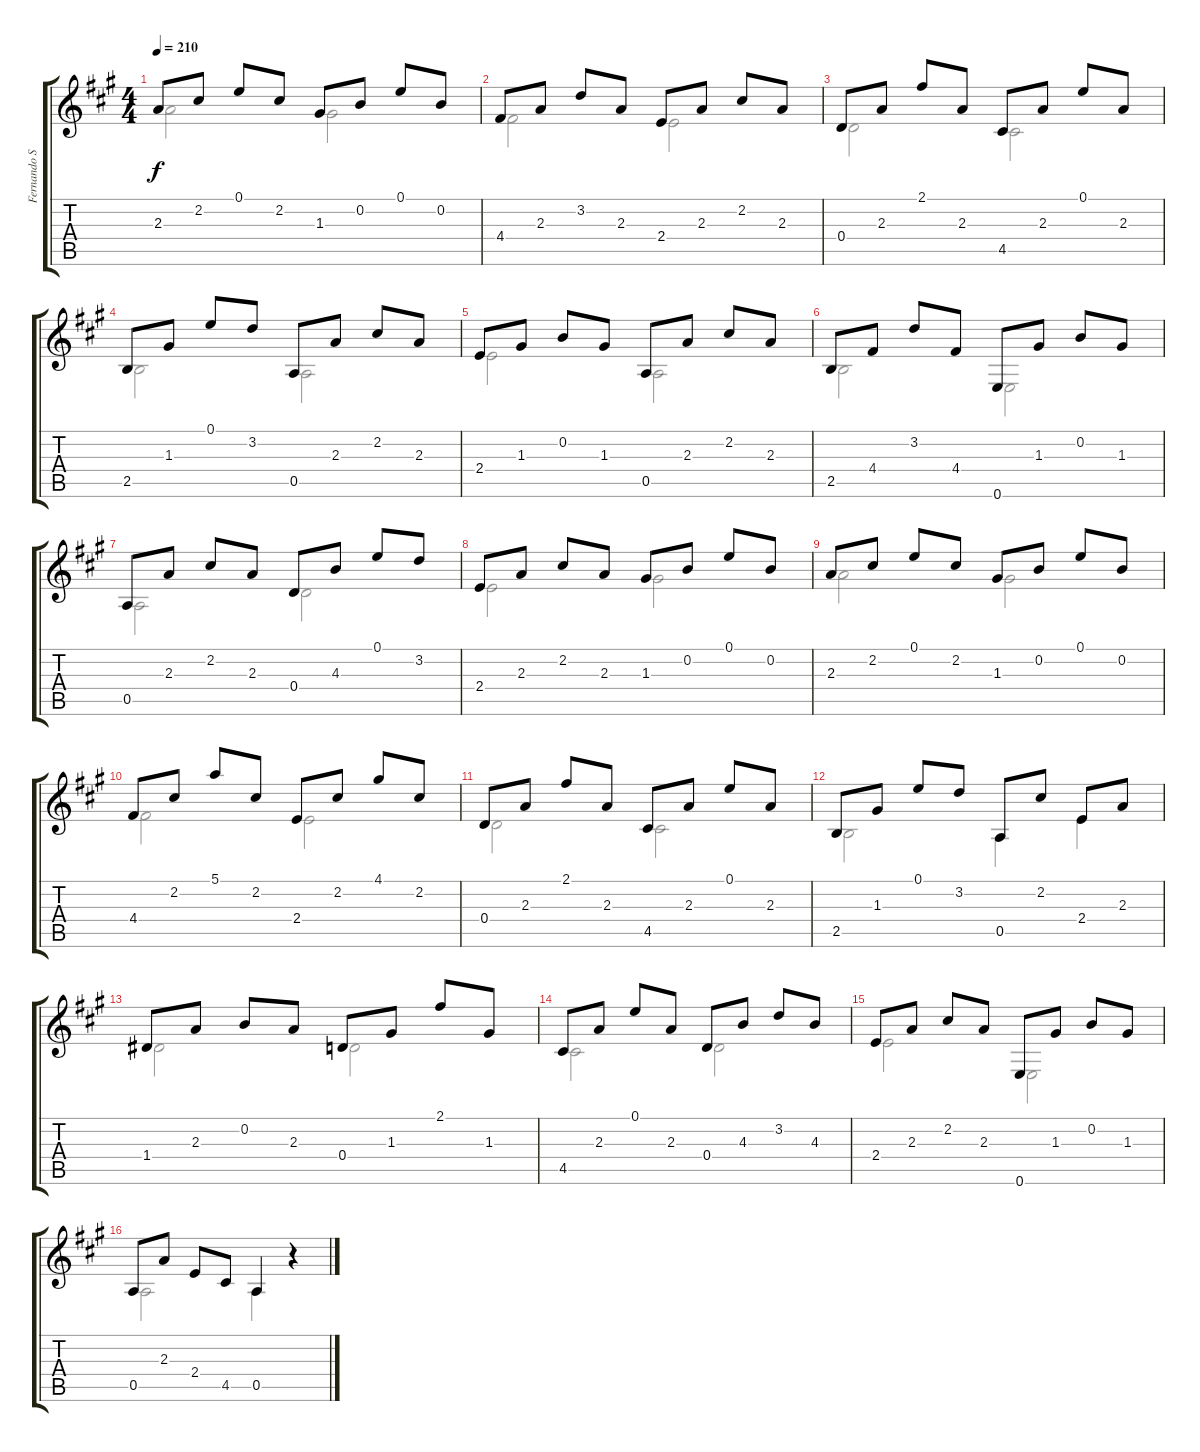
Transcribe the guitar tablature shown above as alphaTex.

\track ("Fernando Sor" "Fernando S") {instrument acousticguitarnylon}
\staff {score tabs}
\tuning (E4 B3 G3 D3 A2 E2) {hide}
\voice
\ts (4 4)
\tempo 210
\clef g2
\ks a
2.3.8{dy f} 2.2.8 0.1.8 2.2.8 1.3.8 0.2.8 0.1.8 0.2.8 |
4.4.8 2.3.8 3.2.8 2.3.8 2.4.8 2.3.8 2.2.8 2.3.8 |
0.4.8 2.3.8 2.1.8 2.3.8 4.5.8 2.3.8 0.1.8 2.3.8 |
2.5.8 1.3.8 0.1.8 3.2.8 0.5.8 2.3.8 2.2.8 2.3.8 |
2.4.8 1.3.8 0.2.8 1.3.8 0.5.8 2.3.8 2.2.8 2.3.8 |
2.5.8 4.4.8 3.2.8 4.4.8 0.6.8 1.3.8 0.2.8 1.3.8 |
0.5.8 2.3.8 2.2.8 2.3.8 0.4.8 4.3.8 0.1.8 3.2.8 |
2.4.8 2.3.8 2.2.8 2.3.8 1.3.8 0.2.8 0.1.8 0.2.8 |
2.3.8 2.2.8 0.1.8 2.2.8 1.3.8 0.2.8 0.1.8 0.2.8 |
4.4.8 2.2.8 5.1.8 2.2.8 2.4.8 2.2.8 4.1.8 2.2.8 |
0.4.8 2.3.8 2.1.8 2.3.8 4.5.8 2.3.8 0.1.8 2.3.8 |
2.5.8 1.3.8 0.1.8 3.2.8 0.5.8 2.2.8 2.4.8 2.3.8 |
1.4.8 2.3.8 0.2.8 2.3.8 0.4.8 1.3.8 2.1.8 1.3.8 |
4.5.8 2.3.8 0.1.8 2.3.8 0.4.8 4.3.8 3.2.8 4.3.8 |
2.4.8 2.3.8 2.2.8 2.3.8 0.6.8 1.3.8 0.2.8 1.3.8 |
0.5.8 2.3.8 2.4.8 4.5.8 0.5.4 r.4
\voice
\clef g2
\ottava regular
\simile none
\ks a
2.3.2{dy f} 1.3.2 |
4.4.2 2.4.2 |
0.4.2 4.5.2 |
2.5.2 0.5.2 |
2.4.2 0.5.2 |
2.5.2 0.6.2 |
0.5.2 0.4.2 |
2.4.2 1.3.2 |
2.3.2 1.3.2 |
4.4.2 2.4.2 |
0.4.2 4.5.2 |
2.5.2 0.5.4 2.4.4 |
1.4.2 0.4.2 |
4.5.2 0.4.2 |
2.4.2 0.6.2 |
0.5.2 0.5.4 r.4
